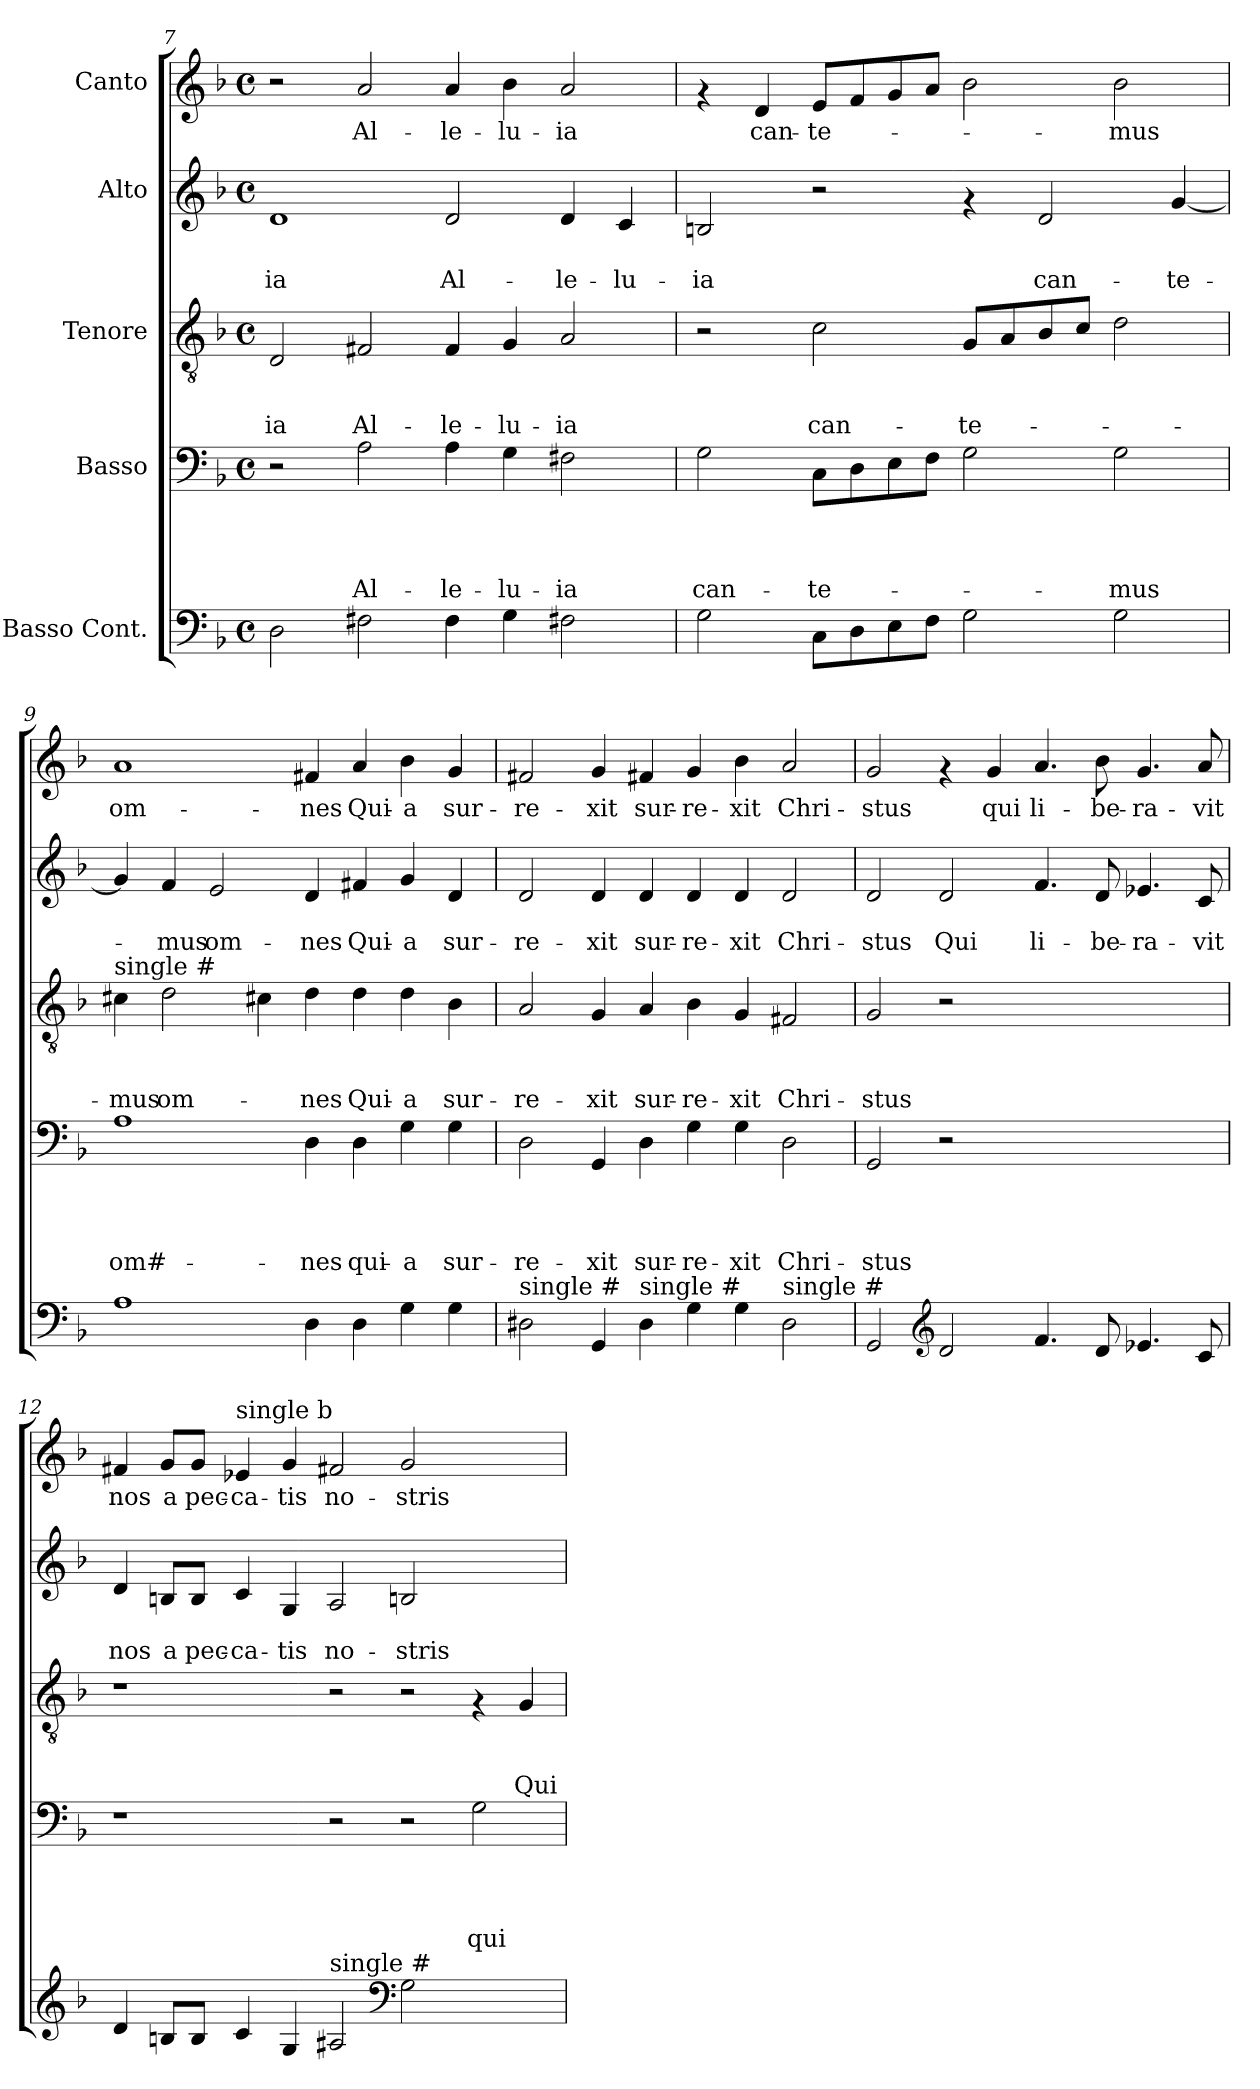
**kern	**kern	**text	**text	**text	**text	**kern	**text	**text	**text	**kern	**text	**text	**kern	**text
*part5	*part4	*part4	*part4	*part4	*part4	*part3	*part3	*part3	*part3	*part2	*part2	*part2	*part1	*part1
*staff5	*staff4	*staff4	*staff4	*staff4	*staff4	*staff3	*staff3	*staff3	*staff3	*staff2	*staff2	*staff2	*staff1	*staff1
*I"Basso Cont.	*I"Basso	*	*	*	*	*I"Tenore	*	*	*	*I"Alto	*	*	*I"Canto	*
*clefF4	*clefF4	*	*	*	*	*clefGv2	*	*	*	*clefG2	*	*	*clefG2	*
*ITrd7c12	*	*	*	*	*	*	*	*	*	*	*	*	*	*
*k[b-]	*k[b-]	*	*	*	*	*k[b-]	*	*	*	*k[b-]	*	*	*k[b-]	*
*F:	*F:	*	*	*	*	*F:	*	*	*	*F:	*	*	*F:	*
*M4/4	*M4/4	*	*	*	*	*M4/4	*	*	*	*M4/4	*	*	*M4/4	*
*met(c)	*met(c)	*	*	*	*	*met(c)	*	*	*	*met(c)	*	*	*met(c)	*
=7	=7	=7	=7	=7	=7	=7	=7	=7	=7	=7	=7	=7	=7	=7
!	!	!	!	!	!	!	!	!	!LO:LY:b	!	!	!LO:LY:b	!	!
2DD\	2r	.	.	.	.	2D/	.	.	-ia	1d	.	-ia	2r	.
!	!	!	!	!	!LO:LY:b	!	!	!	!LO:LY:b	!	!	!	!	!LO:LY:b
2FF#X\	2A\	.	.	.	Al-	2F#X/	.	.	Al-	.	.	.	2a/	Al-
!	!	!	!	!	!LO:LY:b	!	!	!	!LO:LY:b	!	!	!LO:LY:b	!	!LO:LY:b
4FF#\	4A\	.	.	.	-le-	4F#/	.	.	-le-	2d/	.	Al-	4a/	-le-
!	!	!	!	!	!LO:LY:b	!	!	!	!LO:LY:b	!	!	!	!	!LO:LY:b
4GG\	4G\	.	.	.	-lu-	4G/	.	.	-lu-	.	.	.	4b-\	-lu-
!	!	!	!	!	!LO:LY:b	!	!	!	!LO:LY:b	!	!	!LO:LY:b	!	!LO:LY:b
2FF#X\	2F#X\	.	.	.	-ia	2A/	.	.	-ia	4d/	.	-le-	2a/	-ia
!	!	!	!	!	!	!	!	!	!	!	!	!LO:LY:b	!	!
.	.	.	.	.	.	.	.	.	.	4c/	.	-lu-	.	.
=8	=8	=8	=8	=8	=8	=8	=8	=8	=8	=8	=8	=8	=8	=8
!	!	!	!	!	!LO:LY:b	!	!	!	!	!	!	!LO:LY:b	!	!
2GG\	2G\	.	.	.	can-	2r	.	.	.	2Bn/	.	-ia	4rf	.
!	!	!	!	!	!	!	!	!	!	!	!	!	!	!LO:LY:b
.	.	.	.	.	.	.	.	.	.	.	.	.	4d/	can-
!	!	!	!	!	!LO:LY:b	!	!	!	!LO:LY:b	!	!	!	!	!LO:LY:b
8CC\L	8C\L	.	.	.	-te-	2c\	.	.	can-	2r	.	.	8e/L	-te-
8DD\	8D\	.	.	.	.	.	.	.	.	.	.	.	8f/	.
8EE\	8E\	.	.	.	.	.	.	.	.	.	.	.	8g/	.
8FF\J	8F\J	.	.	.	.	.	.	.	.	.	.	.	8a/J	.
!	!	!	!	!	!	!	!	!	!LO:LY:b	!	!	!	!	!
2GG\	2G\	.	.	.	.	8G/L	.	.	-te-	4rf	.	.	2b-\	.
.	.	.	.	.	.	8A/	.	.	.	.	.	.	.	.
!	!	!	!	!	!	!	!	!	!	!	!	!LO:LY:b	!	!
.	.	.	.	.	.	8B-/	.	.	.	2d/	.	can-	.	.
.	.	.	.	.	.	8c/J	.	.	.	.	.	.	.	.
!	!	!	!	!	!LO:LY:b	!	!	!	!	!	!	!	!	!LO:LY:b
2GG\	2G\	.	.	.	-mus	2d\	.	.	.	.	.	.	2b-\	-mus
!	!	!	!	!	!	!	!	!	!	!	!	!LO:LY:b	!	!
.	.	.	.	.	.	.	.	.	.	[<4g/	.	-te-	.	.
!!LO:LB:g=z
=9	=9	=9	=9	=9	=9	=9	=9	=9	=9	=9	=9	=9	=9	=9
!	!	!	!	!	!	!LO:TX:a:t=single #	!	!	!	!	!	!	!	!
!	!	!	!	!	!LO:LY:b	!	!	!	!LO:LY:b	!	!	!	!	!LO:LY:b
1AA	1A	.	.	.	om#-	4c#\	.	.	-mus	4g/]	.	.	1a	om-
!	!	!	!	!	!	!	!	!	!LO:LY:b	!	!	!LO:LY:b	!	!
.	.	.	.	.	.	2d\	.	.	om-	4f/	.	-mus	.	.
!	!	!	!	!	!	!	!	!	!	!	!	!LO:LY:b	!	!
.	.	.	.	.	.	.	.	.	.	2e/	.	om-	.	.
.	.	.	.	.	.	4c#X\	.	.	.	.	.	.	.	.
!	!	!	!	!	!LO:LY:b	!	!	!	!LO:LY:b	!	!	!LO:LY:b	!	!LO:LY:b
4DD\	4D\	.	.	.	-nes	4d\	.	.	-nes	4d/	.	-nes	4f#X/	-nes
!	!	!	!	!	!LO:LY:b	!	!	!	!LO:LY:b	!	!	!LO:LY:b	!	!LO:LY:b
4DD\	4D\	.	.	.	qui-	4d\	.	.	Qui-	4f#X/	.	Qui-	4a/	Qui-
!	!	!	!	!	!LO:LY:b	!	!	!	!LO:LY:b	!	!	!LO:LY:b	!	!LO:LY:b
4GG\	4G\	.	.	.	-a	4d\	.	.	-a	4g/	.	-a	4b-\	-a
!	!	!	!	!	!LO:LY:b	!	!	!	!LO:LY:b	!	!	!LO:LY:b	!	!LO:LY:b
4GG\	4G\	.	.	.	sur-	4B-\	.	.	sur-	4d/	.	sur-	4g/	sur-
=10	=10	=10	=10	=10	=10	=10	=10	=10	=10	=10	=10	=10	=10	=10
!LO:TX:a:t=single #	!	!	!	!	!	!	!	!	!	!	!	!	!	!
!	!	!	!	!	!LO:LY:b	!	!	!	!LO:LY:b	!	!	!LO:LY:b	!	!LO:LY:b
2DD#\	2D\	.	.	.	-re-	2A/	.	.	-re-	2d/	.	-re-	2f#X/	-re-
!	!	!	!	!	!LO:LY:b	!	!	!	!LO:LY:b	!	!	!LO:LY:b	!	!LO:LY:b
4GGG/	4GG/	.	.	.	-xit	4G/	.	.	-xit	4d/	.	-xit	4g/	-xit
!LO:TX:a:t=single #	!	!	!	!	!	!	!	!	!	!	!	!	!	!
!	!	!	!	!	!LO:LY:b	!	!	!	!LO:LY:b	!	!	!LO:LY:b	!	!LO:LY:b
4DD#\	4D\	.	.	.	sur-	4A/	.	.	sur-	4d/	.	sur-	4f#X/	sur-
!	!	!	!	!	!LO:LY:b	!	!	!	!LO:LY:b	!	!	!LO:LY:b	!	!LO:LY:b
4GG\	4G\	.	.	.	-re-	4B-\	.	.	-re-	4d/	.	-re-	4g/	-re-
!	!	!	!	!	!LO:LY:b	!	!	!	!LO:LY:b	!	!	!LO:LY:b	!	!LO:LY:b
4GG\	4G\	.	.	.	-xit	4G/	.	.	-xit	4d/	.	-xit	4b-\	-xit
!LO:TX:a:t=single #	!	!	!	!	!	!	!	!	!	!	!	!	!	!
!	!	!	!	!	!LO:LY:b	!	!	!	!LO:LY:b	!	!	!LO:LY:b	!	!LO:LY:b
2DD#\	2D\	.	.	.	Chri-	2F#X/	.	.	Chri-	2d/	.	Chri-	2a/	Chri-
=11	=11	=11	=11	=11	=11	=11	=11	=11	=11	=11	=11	=11	=11	=11
!	!	!	!	!	!LO:LY:b	!	!	!	!LO:LY:b	!	!	!LO:LY:b	!	!LO:LY:b
2GGG/	2GG	.	.	.	-stus	2G	.	.	-stus	2d/	.	-stus	2g/	-stus
*clefG2	*	*	*	*	*	*	*	*	*	*	*	*	*	*
!	!	!	!	!	!	!	!	!	!	!	!	!LO:LY:b	!	!
2D/	2r	.	.	.	.	2r	.	.	.	2d/	.	Qui	4rf	.
!	!	!	!	!	!	!	!	!	!	!	!	!	!	!LO:LY:b
.	.	.	.	.	.	.	.	.	.	.	.	.	4g/	qui
!	!	!	!	!	!	!	!	!	!	!	!	!LO:LY:b	!	!LO:LY:b
4.F/	1ryy	.	.	.	.	1ryy	.	.	.	4.f/	.	li-	4.a/	li-
!	!	!	!	!	!	!	!	!	!	!	!	!LO:LY:b	!	!LO:LY:b
8D/	.	.	.	.	.	.	.	.	.	8d/	.	-be-	8b-\	-be-
!	!	!	!	!	!	!	!	!	!	!	!	!LO:LY:b	!	!LO:LY:b
4.E-X/	.	.	.	.	.	.	.	.	.	4.e-X/	.	-ra-	4.g/	-ra-
!	!	!	!	!	!	!	!	!	!	!	!	!LO:LY:b	!	!LO:LY:b
8C/	.	.	.	.	.	.	.	.	.	8c/	.	-vit	8a/	-vit
!!LO:PB:g=z
=12	=12	=12	=12	=12	=12	=12	=12	=12	=12	=12	=12	=12	=12	=12
!	!	!	!	!	!	!	!	!	!	!	!	!LO:LY:b	!	!LO:LY:b
4D/	1r	.	.	.	.	1r	.	.	.	4d/	.	nos	4f#X/	nos
!	!	!	!	!	!	!	!	!	!	!	!	!LO:LY:b	!	!LO:LY:b
8BBn/L	.	.	.	.	.	.	.	.	.	8Bn/L	.	a	8g/L	a
!	!	!	!	!	!	!	!	!	!	!	!	!LO:LY:b	!	!LO:LY:b
8BB/J	.	.	.	.	.	.	.	.	.	8B/J	.	pec-	8g/J	pec-
!	!	!	!	!	!	!	!	!	!	!	!	!	!LO:TX:a:t=single b	!
!	!	!	!	!	!	!	!	!	!	!	!	!LO:LY:b	!	!LO:LY:b
4C/	.	.	.	.	.	.	.	.	.	4c/	.	-ca-	4e-/	-ca-
!	!	!	!	!	!	!	!	!	!	!	!	!LO:LY:b	!	!LO:LY:b
4GG/	.	.	.	.	.	.	.	.	.	4G/	.	-tis	4g/	-tis
!LO:TX:a:t=single #	!	!	!	!	!	!	!	!	!	!	!	!	!	!
!	!	!	!	!	!	!	!	!	!	!	!	!LO:LY:b	!	!LO:LY:b
2AA#/	2r	.	.	.	.	2r	.	.	.	2A/	.	no-	2f#X/	no-
*clefF4	*	*	*	*	*	*	*	*	*	*	*	*	*	*
!	!	!	!	!	!	!	!	!	!	!	!	!LO:LY:b	!	!LO:LY:b
2GG\	2r	.	.	.	.	2r	.	.	.	2Bn/	.	-stris	2g/	-stris
!	!	!	!	!	!LO:LY:b	!	!	!	!	!	!	!	!	!
2ryy	2G\	.	.	.	qui	4rF	.	.	.	2ryy	.	.	2ryy	.
!	!	!	!	!	!	!	!	!	!LO:LY:b	!	!	!	!	!
.	.	.	.	.	.	4G/	.	.	Qui	.	.	.	.	.
=	=	=	=	=	=	=	=	=	=	=	=	=	=	=
*-	*-	*-	*-	*-	*-	*-	*-	*-	*-	*-	*-	*-	*-	*-
